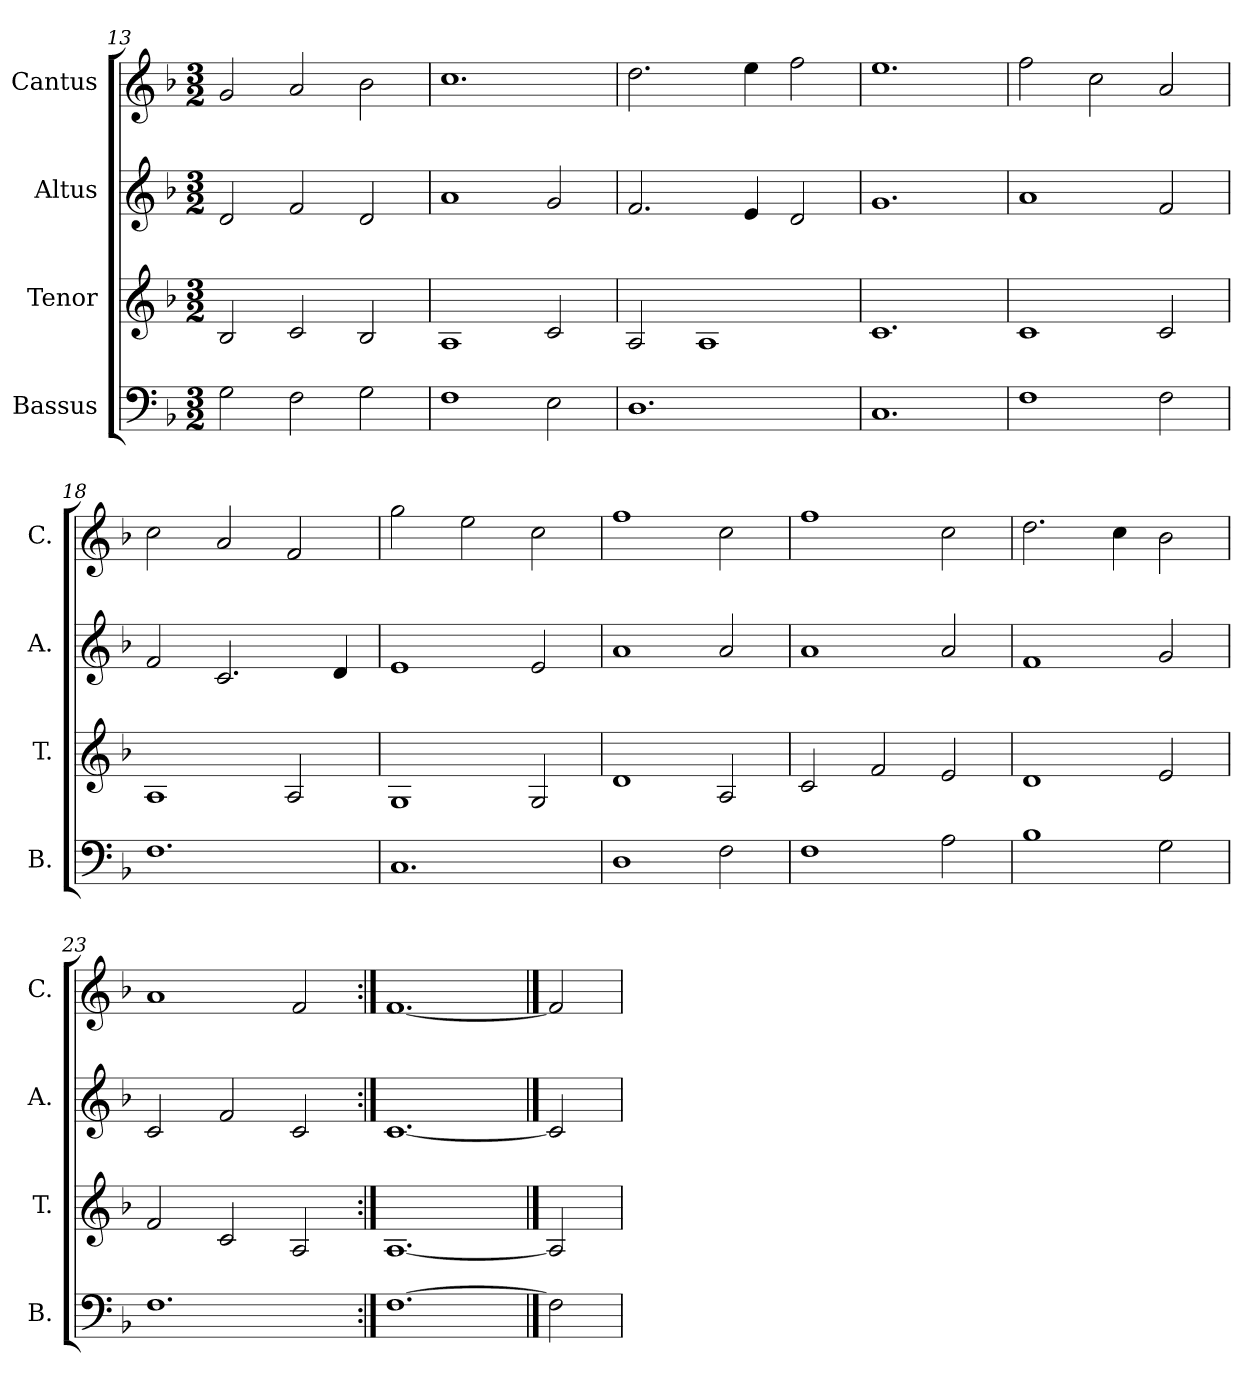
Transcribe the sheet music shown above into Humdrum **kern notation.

**kern	**kern	**kern	**kern
*part4	*part3	*part2	*part1
*staff4	*staff3	*staff2	*staff1
*I"Bassus	*I"Tenor	*I"Altus	*I"Cantus
*I'B.	*I'T.	*I'A.	*I'C.
!!LO:LB:g=z
*clefF4	*clefG2	*clefG2	*clefG2
*k[b-]	*k[b-]	*k[b-]	*k[b-]
*F:	*F:	*F:	*F:
*M3/2	*M3/2	*M3/2	*M3/2
=13	=13	=13	=13
2G\	2B-/	2d/	2g/
2F\	2c/	2f/	2a/
2G\	2B-/	2d/	2b-\
=14	=14	=14	=14
1F	1A	1a	1.cc
2E\	2c/	2g/	.
=15	=15	=15	=15
1.D	2A/	2.f/	2.dd\
.	1A	.	.
.	.	4e/	4ee\
.	.	2d/	2ff\
=16	=16	=16	=16
1.C	1.c	1.g	1.ee
=17	=17	=17	=17
1F	1c	1a	2ff\
.	.	.	2cc\
2F\	2c/	2f/	2a/
=18	=18	=18	=18
1.F	1A	2f/	2cc\
.	.	2.c/	2a/
.	2A/	.	2f/
.	.	4d/	.
=19	=19	=19	=19
1.C	1G	1e	2gg\
.	.	.	2ee\
.	2G/	2e/	2cc\
=20	=20	=20	=20
1D	1d	1a	1ff
2F\	2A/	2a/	2cc\
=21	=21	=21	=21
1F	2c/	1a	1ff
.	2f/	.	.
2A\	2e/	2a/	2cc\
=22	=22	=22	=22
1B-	1d	1f	2.dd\
.	.	.	4cc\
2G\	2e/	2g/	2b-\
=23	=23	=23	=23
1.F	2f/	2c/	1a
.	2c/	2f/	.
.	2A/	2c/	2f/
=24:|!	=24:|!	=24:|!	=24:|!
[1.F	[1.A	[1.c	[1.f
==25	==25	==25	==25
2F]	2A]	2c]	2f]
=	=	=	=
*-	*-	*-	*-
